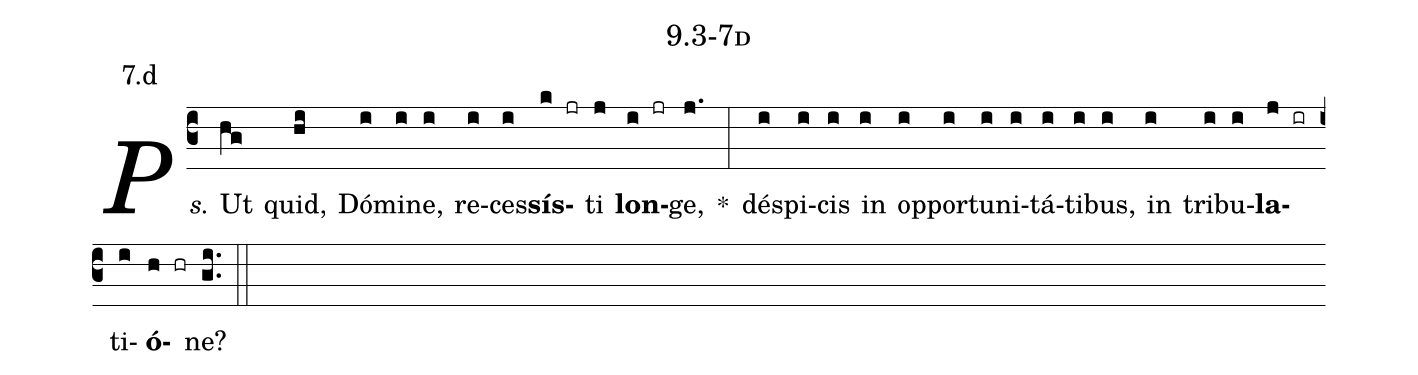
name: 9.3-7d;
annotation: 7.d;
%%
(c3)<i>Ps.</i> Ut(hg) quid,(hi) Dó(i)mi(i)ne,(i) re(i)ces(i)<b>sís</b>(k jr)ti(j) <b>lon</b>(i jr)ge,(j.) *(:) dé(i)spi(i)cis(i) in(i) op(i)por(i)tu(i)ni(i)tá(i)ti(i)bus,(i) in(i) tri(i)bu(i)<b>la</b>(j ir)ti(i)<b>ó</b>(h hr)ne?(gi..) (::)


%E(i) u(i) o(j) u(i) a(h) e.(gi..) (::)
